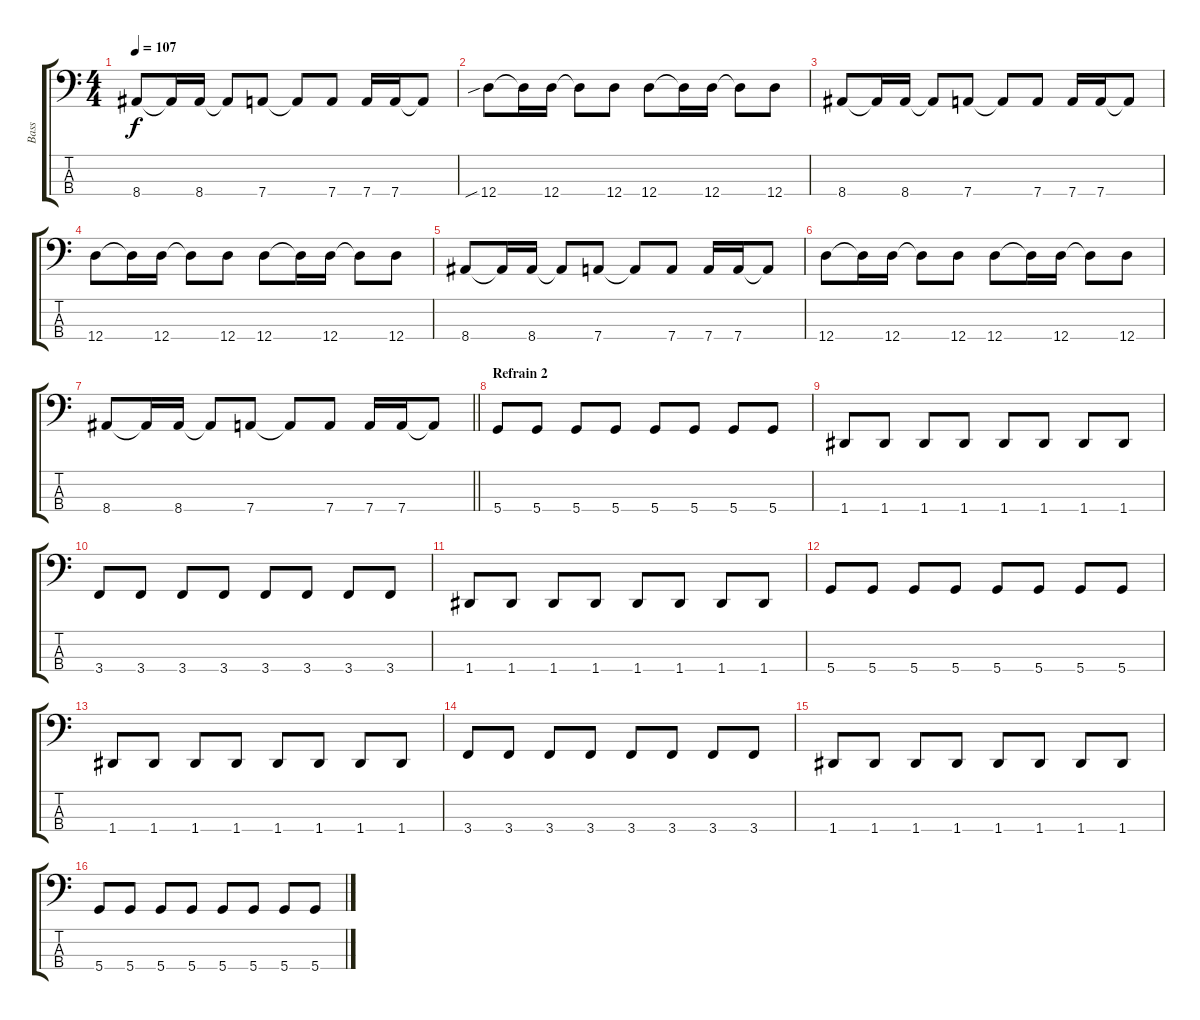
\track ("Bass" "Bass") {instrument electricbasspick}
\staff {score tabs}
\tuning (G2 D2 A1 D1) {hide}
\ts (4 4)
\tempo 107
\clef f4
\ks c
8.4.8{dy f} 8.4{t}.16 8.4.16 8.4{t}.8 7.4.8 7.4{t}.8 7.4.8 7.4.16 7.4.16 7.4{t}.8 |
12.4{sib}.8 12.4{t}.16 12.4.16 12.4{t}.8 12.4.8 12.4.8 12.4{t}.16 12.4.16 12.4{t}.8 12.4.8 |
8.4.8 8.4{t}.16 8.4.16 8.4{t}.8 7.4.8 7.4{t}.8 7.4.8 7.4.16 7.4.16 7.4{t}.8 |
12.4.8 12.4{t}.16 12.4.16 12.4{t}.8 12.4.8 12.4.8 12.4{t}.16 12.4.16 12.4{t}.8 12.4.8 |
8.4.8 8.4{t}.16 8.4.16 8.4{t}.8 7.4.8 7.4{t}.8 7.4.8 7.4.16 7.4.16 7.4{t}.8 |
12.4.8 12.4{t}.16 12.4.16 12.4{t}.8 12.4.8 12.4.8 12.4{t}.16 12.4.16 12.4{t}.8 12.4.8 |
\barLineRight lightlight
8.4.8 8.4{t}.16 8.4.16 8.4{t}.8 7.4.8 7.4{t}.8 7.4.8 7.4.16 7.4.16 7.4{t}.8 |
\section ("" "Refrain 2")
5.4.8 5.4.8 5.4.8 5.4.8 5.4.8 5.4.8 5.4.8 5.4.8 |
1.4.8 1.4.8 1.4.8 1.4.8 1.4.8 1.4.8 1.4.8 1.4.8 |
3.4.8 3.4.8 3.4.8 3.4.8 3.4.8 3.4.8 3.4.8 3.4.8 |
1.4.8 1.4.8 1.4.8 1.4.8 1.4.8 1.4.8 1.4.8 1.4.8 |
5.4.8 5.4.8 5.4.8 5.4.8 5.4.8 5.4.8 5.4.8 5.4.8 |
1.4.8 1.4.8 1.4.8 1.4.8 1.4.8 1.4.8 1.4.8 1.4.8 |
3.4.8 3.4.8 3.4.8 3.4.8 3.4.8 3.4.8 3.4.8 3.4.8 |
1.4.8 1.4.8 1.4.8 1.4.8 1.4.8 1.4.8 1.4.8 1.4.8 |
5.4.8 5.4.8 5.4.8 5.4.8 5.4.8 5.4.8 5.4.8 5.4.8
